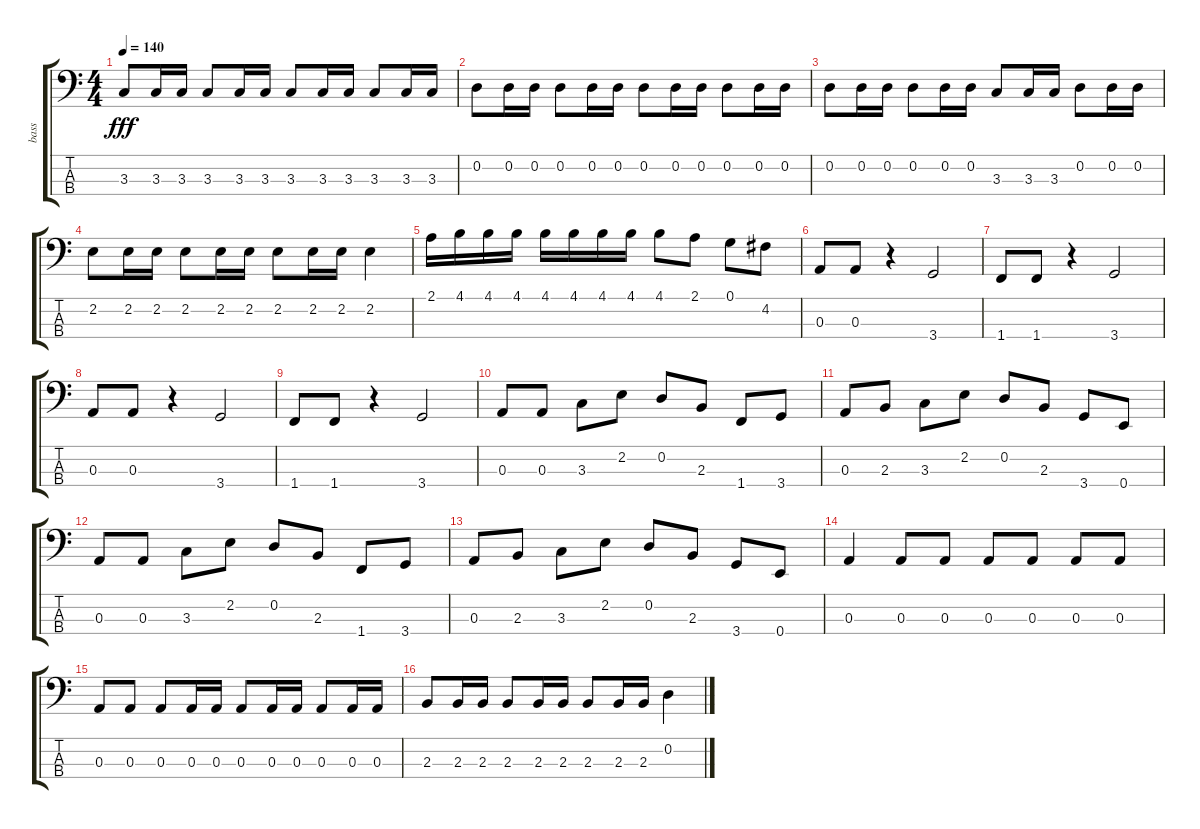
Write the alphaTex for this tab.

\track ("bass" "bass") {instrument electricbassfinger}
\staff {score tabs}
\tuning (G2 D2 A1 E1) {hide}
\ts (4 4)
\tempo 140
\clef f4
\ks c
3.3.8{dy fff} 3.3.16 3.3.16 3.3.8 3.3.16 3.3.16 3.3.8 3.3.16 3.3.16 3.3.8 3.3.16 3.3.16 |
0.2.8 0.2.16 0.2.16 0.2.8 0.2.16 0.2.16 0.2.8 0.2.16 0.2.16 0.2.8 0.2.16 0.2.16 |
0.2.8 0.2.16 0.2.16 0.2.8 0.2.16 0.2.16 3.3.8 3.3.16 3.3.16 0.2.8 0.2.16 0.2.16 |
2.2.8 2.2.16 2.2.16 2.2.8 2.2.16 2.2.16 2.2.8 2.2.16 2.2.16 2.2.4 |
2.1.16 4.1.16 4.1.16 4.1.16 4.1.16 4.1.16 4.1.16 4.1.16 4.1.8 2.1.8 0.1.8 4.2.8 |
0.3.8 0.3.8 r.4 3.4.2 |
1.4.8 1.4.8 r.4 3.4.2 |
0.3.8 0.3.8 r.4 3.4.2 |
1.4.8 1.4.8 r.4 3.4.2 |
0.3.8 0.3.8 3.3.8 2.2.8 0.2.8 2.3.8 1.4.8 3.4.8 |
0.3.8 2.3.8 3.3.8 2.2.8 0.2.8 2.3.8 3.4.8 0.4.8 |
0.3.8 0.3.8 3.3.8 2.2.8 0.2.8 2.3.8 1.4.8 3.4.8 |
0.3.8 2.3.8 3.3.8 2.2.8 0.2.8 2.3.8 3.4.8 0.4.8 |
0.3.4 0.3.8 0.3.8 0.3.8 0.3.8 0.3.8 0.3.8 |
0.3.8 0.3.8 0.3.8 0.3.16 0.3.16 0.3.8 0.3.16 0.3.16 0.3.8 0.3.16 0.3.16 |
2.3.8 2.3.16 2.3.16 2.3.8 2.3.16 2.3.16 2.3.8 2.3.16 2.3.16 0.2.4
